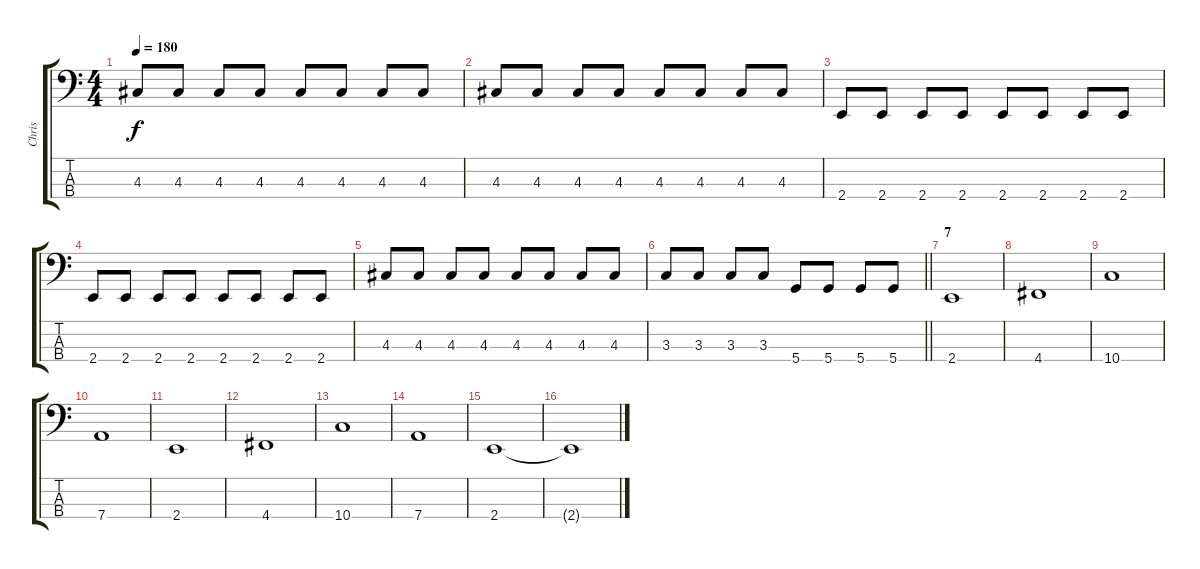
\track ("Chris" "Chris") {instrument electricbasspick}
\staff {score tabs}
\tuning (G2 D2 A1 D1) {hide}
\ts (4 4)
\tempo 180
\clef f4
\ks c
4.3.8{dy f} 4.3.8 4.3.8 4.3.8 4.3.8 4.3.8 4.3.8 4.3.8 |
4.3.8 4.3.8 4.3.8 4.3.8 4.3.8 4.3.8 4.3.8 4.3.8 |
2.4.8 2.4.8 2.4.8 2.4.8 2.4.8 2.4.8 2.4.8 2.4.8 |
2.4.8 2.4.8 2.4.8 2.4.8 2.4.8 2.4.8 2.4.8 2.4.8 |
4.3.8 4.3.8 4.3.8 4.3.8 4.3.8 4.3.8 4.3.8 4.3.8 |
\barLineRight lightlight
3.3.8 3.3.8 3.3.8 3.3.8 5.4.8 5.4.8 5.4.8 5.4.8 |
\section ("" "7")
2.4.1 |
4.4.1 |
10.4.1 |
7.4.1 |
2.4.1 |
4.4.1 |
10.4.1 |
7.4.1 |
2.4.1 |
2.4{t}.1
